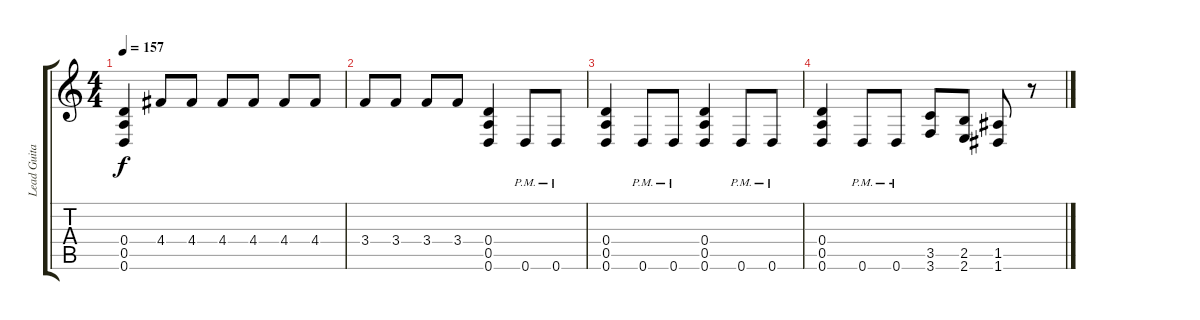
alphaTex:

\track ("Lead Guitar" "Lead Guita") {instrument overdrivenguitar}
\staff {score tabs}
\tuning (E4 B3 G3 D3 A2 D2) {hide}
\ts (4 4)
\tempo 157
\clef g2
\ks c
(0.4 0.5 0.6).4{dy f} 4.4.8 4.4.8 4.4.8 4.4.8 4.4.8 4.4.8 |
3.4.8 3.4.8 3.4.8 3.4.8 (0.4 0.5 0.6).4 0.6{pm}.8 0.6{pm}.8 |
(0.4 0.5 0.6).4 0.6{pm}.8 0.6{pm}.8 (0.4 0.5 0.6).4 0.6{pm}.8 0.6{pm}.8 |
(0.4 0.5 0.6).4 0.6{pm}.8 0.6{pm}.8 (3.5 3.6).8 (2.5 2.6).8 (1.5 1.6).8 r.8
